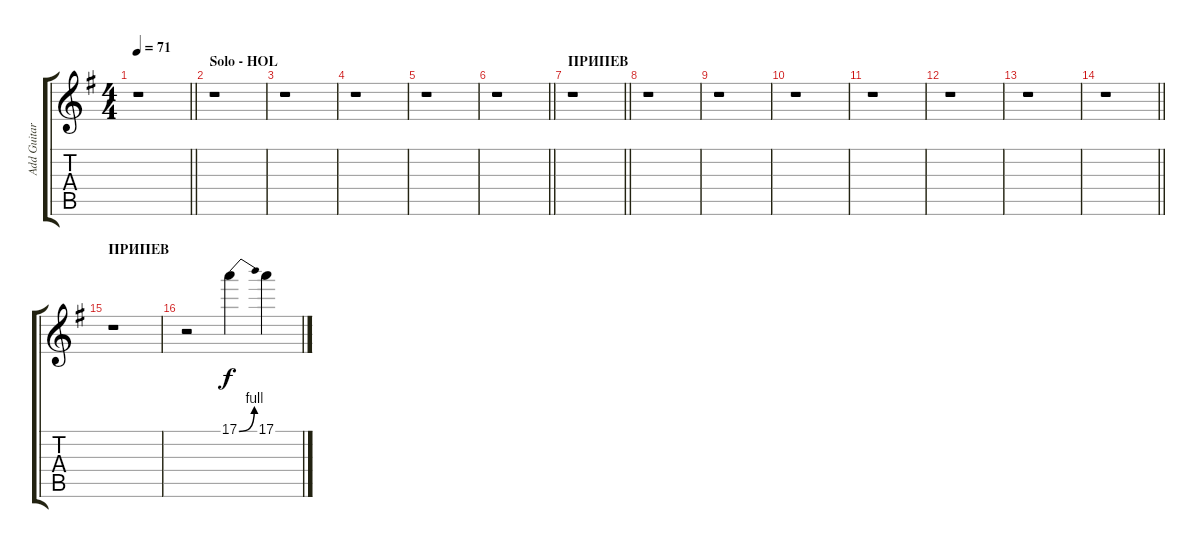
\track ("Add Guitar" "Add Guitar") {instrument distortionguitar}
\staff {score tabs}
\tuning (E4 B3 G3 D3 A2 E2) {hide}
\ts (4 4)
\tempo 71
\clef g2
\barLineRight lightlight
\ks eminor
r.1{dy f} |
\section ("" "Solo - HOL")
r.1 |
r.1 |
r.1 |
r.1 |
\barLineRight lightlight
r.1 |
\section ("" "ПРИПЕВ")
\barLineRight lightlight
r.1 |
r.1 |
r.1 |
r.1 |
r.1 |
r.1 |
r.1 |
\barLineRight lightlight
r.1 |
\section ("" "ПРИПЕВ")
r.1 |
r.2 17.1{be (bend 0 0 60 4)}.4 17.1.4
